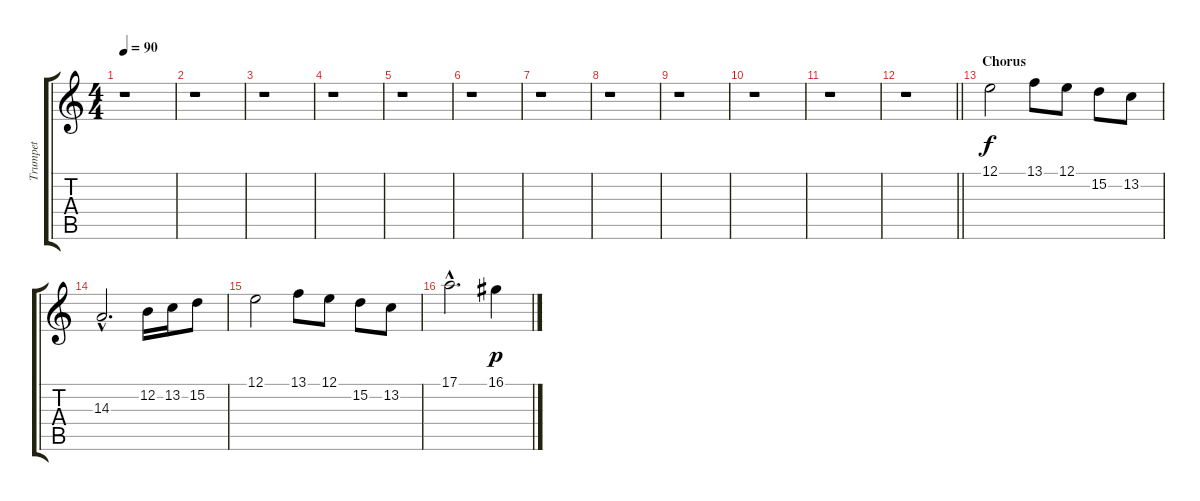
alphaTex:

\track ("Trumpet" "Trumpet") {instrument trumpet}
\staff {score tabs}
\tuning (E4 B3 G3 D3 A2 E2) {hide}
\ts (4 4)
\tempo 90
\clef g2
\ks aminor
r.1{dy f} |
r.1 |
r.1 |
r.1 |
r.1 |
r.1 |
r.1 |
r.1 |
r.1 |
r.1 |
r.1 |
\barLineRight lightlight
r.1 |
\section ("" "Chorus")
12.1.2 13.1.8 12.1.8 15.2.8 13.2.8 |
14.3{hac}.2{d} 12.2.16 13.2.16 15.2.8 |
12.1.2 13.1.8 12.1.8 15.2.8 13.2.8 |
17.1{hac}.2{d} 16.1.4{dy p}
